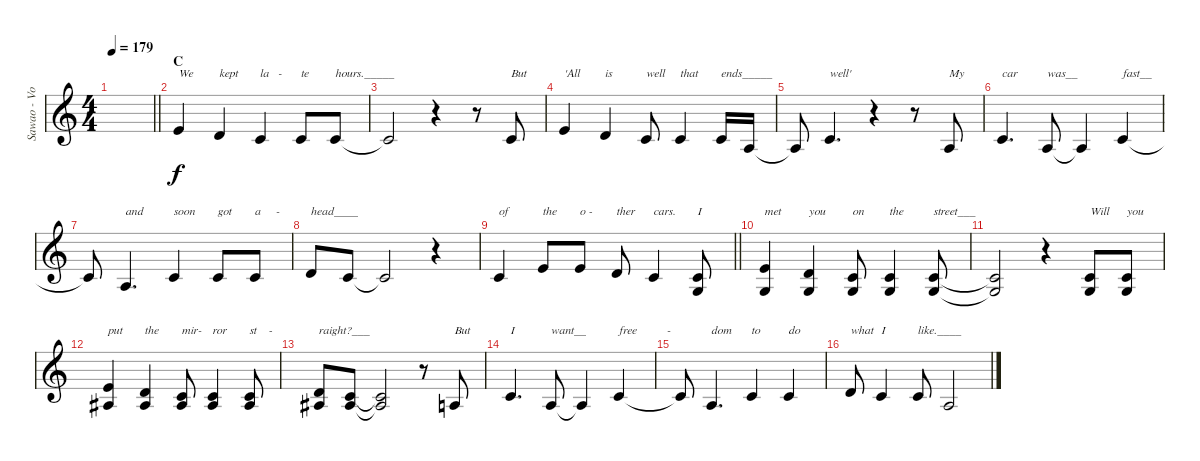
\track ("Sawao - Voc." "Sawao - Vo") {instrument synthbrass1}
\staff {score}
\tuning (E4 B3 G3 D3 A2 E2) {hide}
\ts (4 4)
\tempo 179
\clef g2
\barLineRight lightlight
\ks c
|
\section ("" "C")
0.1.4{txt "We"} 3.2.4{txt "kept"} 1.2.4{txt "la   - "} 1.2.8{txt "te"} 1.2.8{txt "hours._____"} |
1.2{t}.2 r.4 r.8 1.2.8{txt "But"} |
0.1.4{txt "'All"} 3.2.4{txt "is"} 1.2.8{txt "well"} 1.2.4{txt "that"} 5.3.16{txt "ends_____"} 2.3.16 |
2.3{t}.8 1.2.4{d txt "well'"} r.4 r.8 2.3.8{txt "My"} |
1.2.4{d txt "car"} 2.3.8{txt "was__"} 2.3{t}.4 1.2.4{txt "fast__"} |
1.2{t}.8 2.3.4{d txt "and"} 1.2.4{txt "soon"} 1.2.8{txt "got"} 1.2.8{txt "a     - "} |
3.2.8{txt "head____"} 1.2.8 1.2{t}.2 r.4 |
\barLineRight lightlight
1.2.4{txt "of"} 0.1.8{txt "the"} 0.1.8{txt "o -"} 3.2.8{txt "ther"} 1.2.4{txt "cars."} (1.2 0.3).8{txt "I"} |
(0.1 0.3).4{txt "met"} (3.2 0.3).4{txt "you"} (1.2 0.3).8{txt "on"} (1.2 0.3).4{txt "the"} (1.2 0.3).8{txt "street___"} |
(1.2{t} 0.3{t}).2 r.4 (1.2 0.3).8{txt "Will"} (1.2 0.3).8{txt "you"} |
(0.1 3.3).4{txt "put"} (3.2 3.3).4{txt "the"} (1.2 3.3).8{txt "mir- "} (1.2 3.3).4{txt "ror"} (1.2 3.3).8{txt "st    - "} |
(3.2 3.3).8{txt "raight?___"} (1.2 3.3).8 (1.2{t} 3.3{t}).2 r.8 2.3.8{txt "But"} |
1.2.4{d txt "I"} 2.3.8{txt "want__"} 2.3{t}.4 1.2.4{txt "free          - "} |
1.2{t}.8 2.3.4{d txt "dom"} 1.2.4{txt "to"} 1.2.4{txt "do"} |
3.2.8{txt "what"} 1.2.4{txt "I"} 1.2.8{txt "like.____"} 2.3.2
